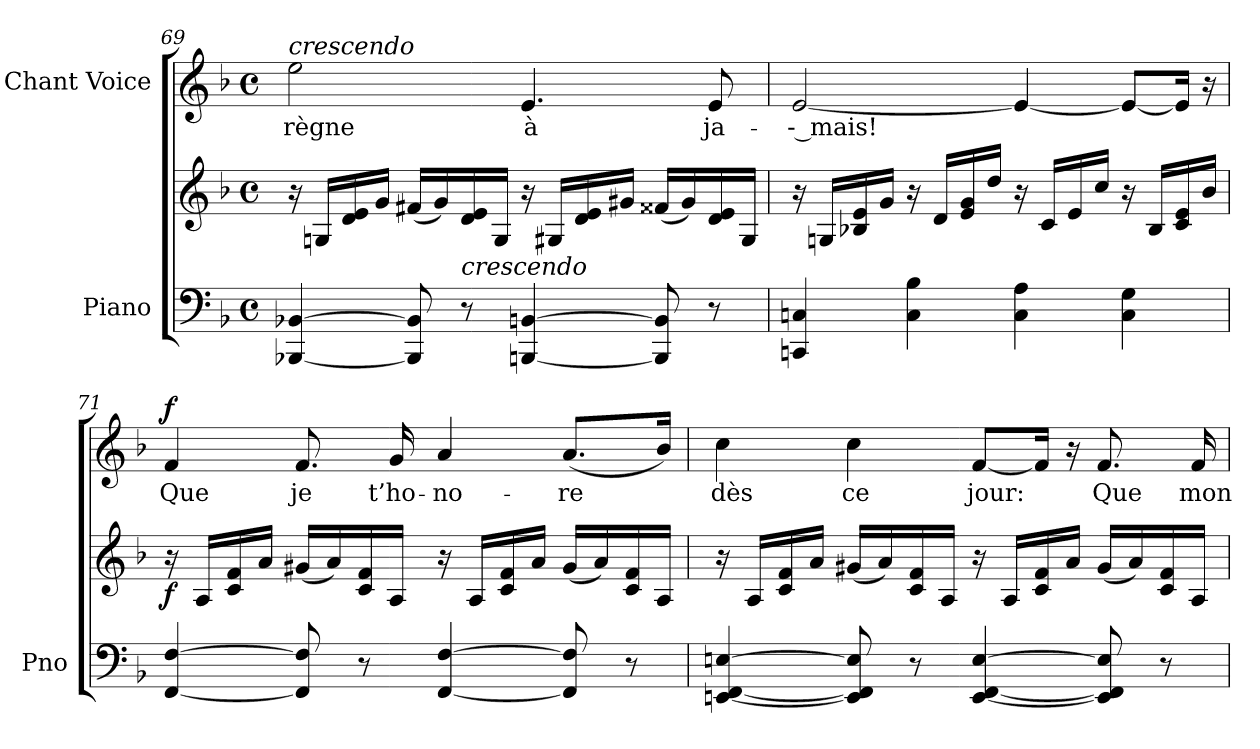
**kern	**kern	**dynam	**kern	**text	**dynam
*part2	*part2	*part2	*part1	*part1	*part1
*staff3	*staff2	*staff2/3	*staff1	*staff1	*staff1
*I"Piano	*	*	*I"Chant Voice	*	*
*I'Pno	*	*	*	*	*
*clefF4	*clefG2	*	*clefG2	*	*
*k[b-]	*k[b-]	*	*k[b-]	*	*
*M4/4	*M4/4	*	*M4/4	*	*
*met(c)	*met(c)	*	*met(c)	*	*
=69	=69	=69	=69	=69	=69
!	!	!	!LO:TX:a:i:t=crescendo	!	!
[4BBB-X/ [4BB-X/	16r	.	2ee\	règne	.
.	16Gn/LL	.	.	.	.
.	16d/ 16e/	.	.	.	.
.	16g/JJ	.	.	.	.
8BBB-/] 8BB-/]	(16f#X/LL	.	.	.	.
.	16g/)	.	.	.	.
!	!LO:TX:b:i:t=crescendo	!	!	!	!
8r	16d/ 16e/	.	.	.	.
.	16G/JJ	.	.	.	.
[4BBBn/ [4BBn/	16r	.	4.e/	à	.
.	16G#X/LL	.	.	.	.
.	16d/ 16e/	.	.	.	.
.	16g#X/JJ	.	.	.	.
8BBB/] 8BB/]	(16f##X/LL	.	.	.	.
.	16g#/)	.	.	.	.
8r	16d/ 16e/	.	8e/	ja-	.
.	16G#/JJ	.	.	.	.
=70	=70	=70	=70	=70	=70
4CCn/ 4Cn/	16r	.	[2e/	-- mais!	.
.	16Gn/LL	.	.	.	.
.	16B-X/ 16e/	.	.	.	.
.	16g/JJ	.	.	.	.
4C\ 4B-\	16r	.	.	.	.
.	16d/LL	.	.	.	.
.	16e/ 16g/	.	.	.	.
.	16dd/JJ	.	.	.	.
4C\ 4A\	16r	.	4e/_	.	.
.	16c/LL	.	.	.	.
.	16e/	.	.	.	.
.	16cc/JJ	.	.	.	.
4C\ 4G\	16r	.	8e/L_	.	.
.	16B-/LL	.	.	.	.
.	16c/ 16e/	.	16e/Jk]	.	.
.	16b-/JJ	.	16r	.	.
=71	=71	=71	=71	=71	=71
!	!	!LO:DY:b	!	!	!LO:DY:a
[4FF/ [4F/	16r	f	4f/	Que	f
.	16A/LL	.	.	.	.
.	16c/ 16f/	.	.	.	.
.	16a/JJ	.	.	.	.
8FF/] 8F/]	(16g#X/LL	.	8.f/	je	.
.	16a/)	.	.	.	.
8r	16c/ 16f/	.	.	.	.
.	16A/JJ	.	16g/	t’ho-	.
[4FF/ [4F/	16r	.	4a/	-no-	.
.	16A/LL	.	.	.	.
.	16c/ 16f/	.	.	.	.
.	16a/JJ	.	.	.	.
8FF/] 8F/]	(16g#/LL	.	(8.a/L	-re	.
.	16a/)	.	.	.	.
8r	16c/ 16f/	.	.	.	.
.	16A/JJ	.	16b-/Jk)	.	.
=72	=72	=72	=72	=72	=72
[4EEn/ [<4FF/ [4En/	16r	.	4cc\	dès	.
.	16A/LL	.	.	.	.
.	16c/ 16f/	.	.	.	.
.	16a/JJ	.	.	.	.
8EE/] 8FF/] 8E/]	(16g#X/LL	.	4cc\	ce	.
.	16a/)	.	.	.	.
8r	16c/ 16f/	.	.	.	.
.	16A/JJ	.	.	.	.
[4EE/ [<4FF/ [4E/	16r	.	[8f/L	jour:	.
.	16A/LL	.	.	.	.
.	16c/ 16f/	.	16f/Jk]	.	.
.	16a/JJ	.	16r	.	.
8EE/] 8FF/] 8E/]	(16g#/LL	.	8.f/	Que	.
.	16a/)	.	.	.	.
8r	16c/ 16f/	.	.	.	.
.	16A/JJ	.	16f/	mon	.
=	=	=	=	=	=
*-	*-	*-	*-	*-	*-
